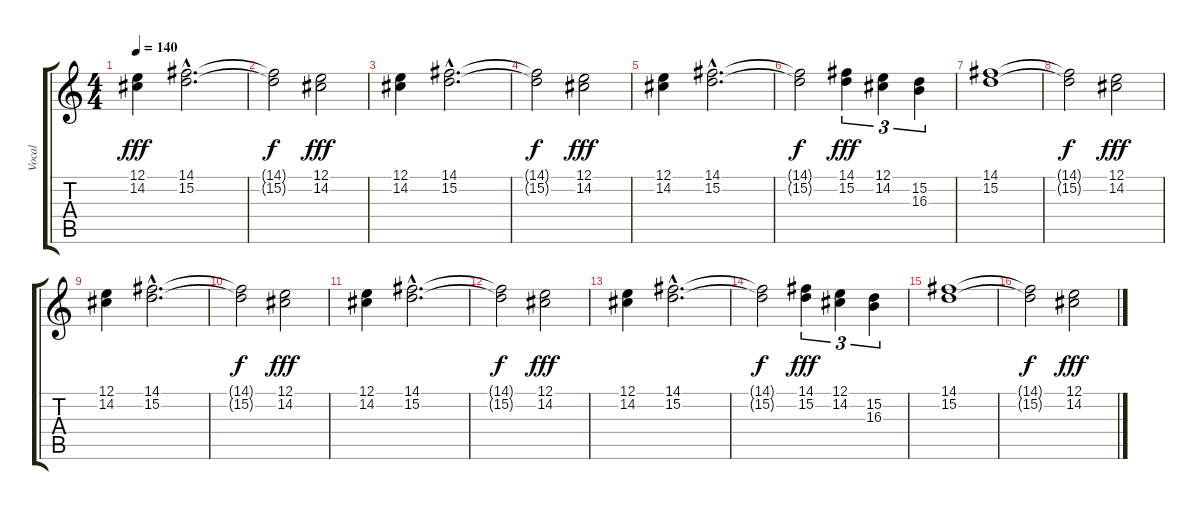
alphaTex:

\track ("Vocal" "Vocal") {instrument reedorgan}
\staff {score tabs}
\tuning (E4 B3 G3 D3 A2 E2) {hide}
\ts (4 4)
\tempo 140
\clef g2
\ks c
(12.1 14.2).4{dy fff} (14.1{hac} 15.2{hac}).2{d} |
(14.1{t} 15.2{t}).2{dy f} (12.1 14.2).2{dy fff} |
(12.1 14.2).4 (14.1{hac} 15.2{hac}).2{d} |
(14.1{t} 15.2{t}).2{dy f} (12.1 14.2).2{dy fff} |
(12.1 14.2).4 (14.1{hac} 15.2{hac}).2{d} |
(14.1{t} 15.2{t}).2{dy f} (14.1 15.2).4{tu (3 2) dy fff} (12.1 14.2).4{tu (3 2)} (15.2 16.3).4{tu (3 2)} |
(14.1 15.2).1 |
(14.1{t} 15.2{t}).2{dy f} (12.1 14.2).2{dy fff} |
(12.1 14.2).4 (14.1{hac} 15.2{hac}).2{d} |
(14.1{t} 15.2{t}).2{dy f} (12.1 14.2).2{dy fff} |
(12.1 14.2).4 (14.1{hac} 15.2{hac}).2{d} |
(14.1{t} 15.2{t}).2{dy f} (12.1 14.2).2{dy fff} |
(12.1 14.2).4 (14.1{hac} 15.2{hac}).2{d} |
(14.1{t} 15.2{t}).2{dy f} (14.1 15.2).4{tu (3 2) dy fff} (12.1 14.2).4{tu (3 2)} (15.2 16.3).4{tu (3 2)} |
(14.1 15.2).1 |
(14.1{t} 15.2{t}).2{dy f} (12.1 14.2).2{dy fff}
